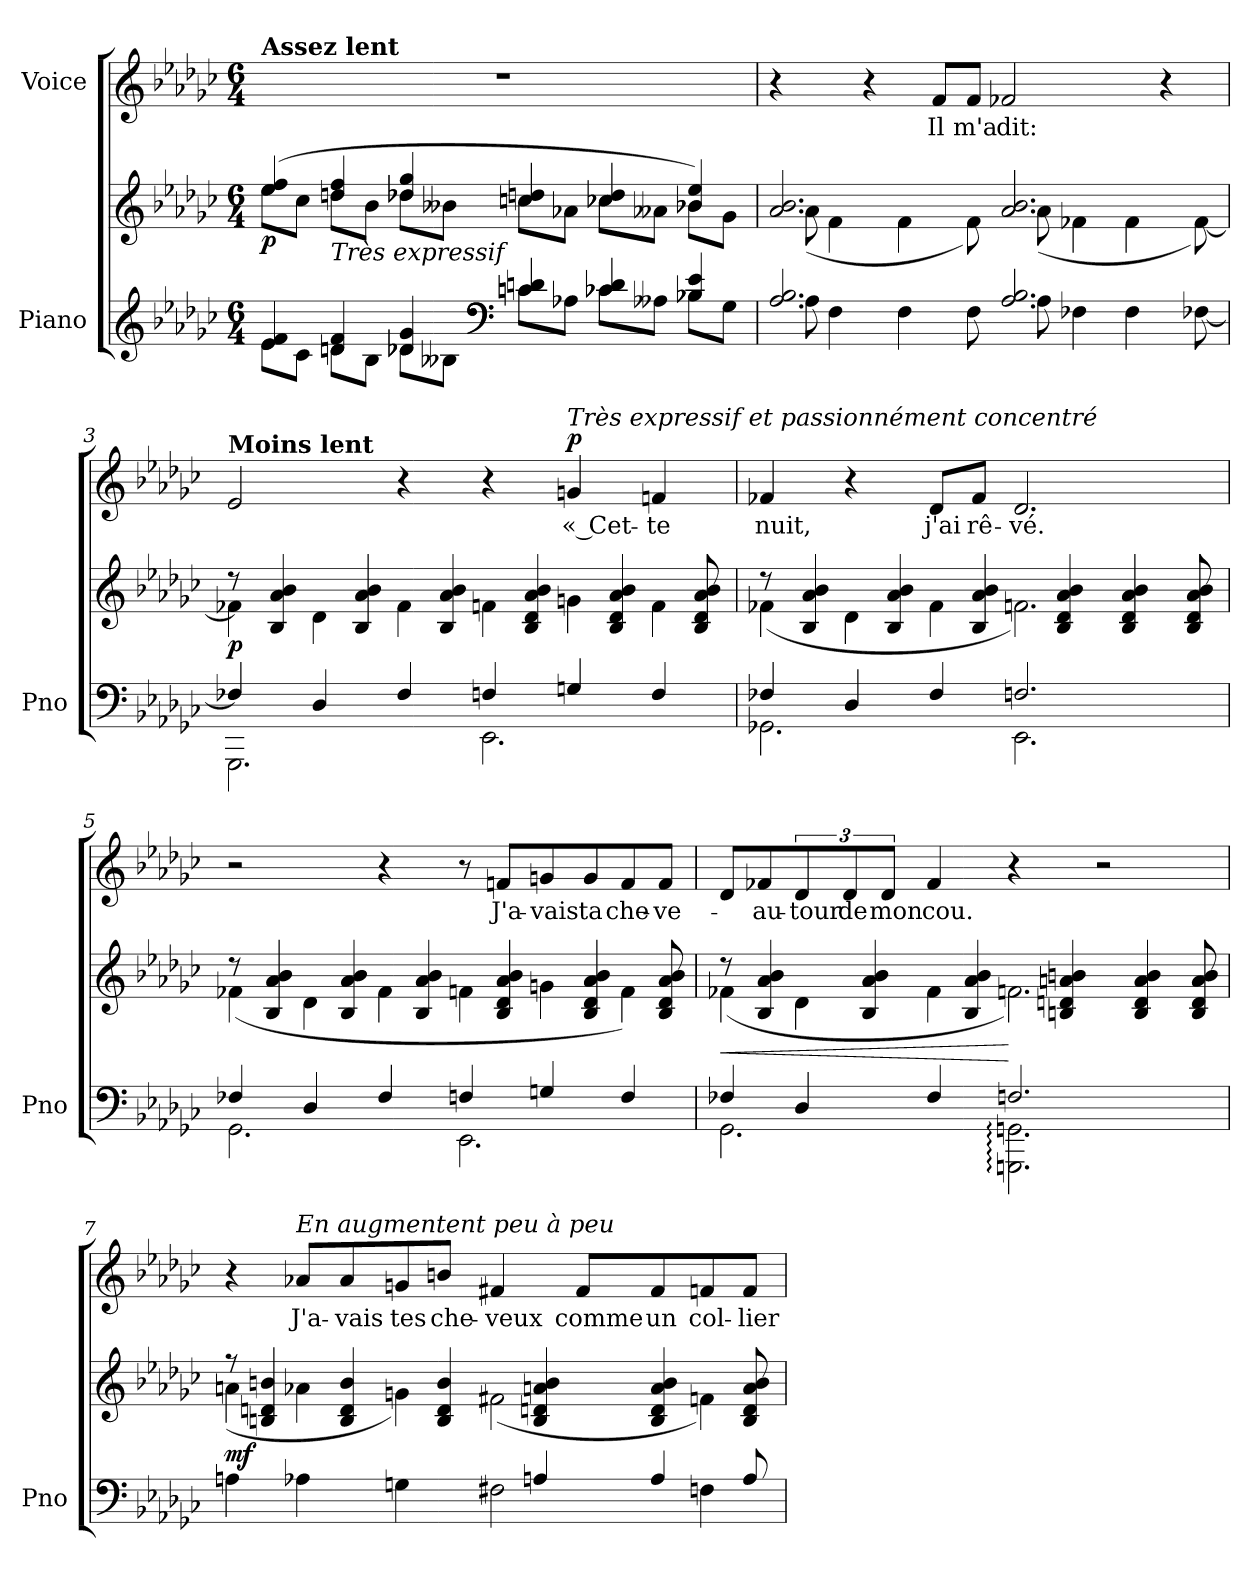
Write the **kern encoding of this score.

**kern	**kern	**dynam	**kern	**text	**dynam
*part2	*part2	*part2	*part1	*part1	*part1
*staff3	*staff2	*staff2/3	*staff1	*staff1	*staff1
*I"Piano	*	*	*I"Voice	*	*
*I'Pno	*	*	*	*	*
*clefG2	*clefG2	*	*clefG2	*	*
*k[b-e-a-d-g-c-]	*k[b-e-a-d-g-c-]	*	*k[b-e-a-d-g-c-]	*	*
*M6/4	*M6/4	*	*M6/4	*	*
*MM70	*MM70	*	*MM70	*	*
=1	=1	=1	=1	=1	=1
*^	*^	*	*	*	*
!	!	!	!	!	!LO:TX:B:t=Assez lent	!	!
!	!	!	!	!LO:DY:b	!	!	!
4e-/ 4f/	8e-\L	(>4ee-/ 4ff/	8ee-\L	p	1.r	.	.
.	8c-\J	.	8cc-\J	.	.	.	.
!	!	!LO:TX:b:i:t=Très expressif	!	!	!	!	!
4dn/ 4f/	8dn\L	4ddn/ 4ff/	8dd\L	.	.	.	.
.	8B-\J	.	8b-\J	.	.	.	.
4d-X/ 4g-/	8d-\L	4dd-X/ 4gg-/	8dd-\L	.	.	.	.
.	8B--X\J	.	8b--X\J	.	.	.	.
*clefF4	*	*	*	*	*	*	*
4cn/ 4dn/	8cn\L	4ccn/ 4ddn/	8ccn\L	.	.	.	.
.	8A-X\J	.	8a-X\J	.	.	.	.
4c-X/ 4d/	8c-\L	4cc-X/ 4dd/	8cc-\L	.	.	.	.
.	8A--X\J	.	8a--X\J	.	.	.	.
4B-X/ 4e-/	8B-\L	4b-X/ 4ee-/)	8b-\L	.	.	.	.
.	8G-\J	.	8g-\J	.	.	.	.
=2	=2	=2	=2	=2	=2	=2	=2
2.A-/ 2.B-/	8A-\	2.a-/ 2.b-/	(>8a-\	.	4r	.	.
.	4F\	.	4f\	.	.	.	.
.	.	.	.	.	4r	.	.
.	4F\	.	4f\	.	.	.	.
!	!	!	!	!	!	!LO:LY:b	!
.	.	.	.	.	8f/L	Il	.
!	!	!	!	!	!	!LO:LY:b	!
.	8F\	.	8f\)	.	8f/J	m'a	.
!	!	!	!	!	!	!LO:LY:b	!
2.A-/ 2.B-/	8A-\	2.a-/ 2.b-/	(>8a-\	.	2f-X/	dit:	.
.	4F-X\	.	4f-X\	.	.	.	.
.	4F-\	.	4f-\	.	.	.	.
.	.	.	.	.	4r	.	.
.	[8F-X\	.	[8f-\)	.	.	.	.
!!LO:LB:g=z
=3	=3	=3	=3	=3	=3	=3	=3
*	*	*	*	*	*MM76	*	*
!	!	!	!	!	!LO:TX:B:t=Moins lent	!	!
!	!	!	!	!LO:DY:a=2	!	!	!
2.GGG-\	4F-X/]	8r	4f-X\]	p	2e-/	.	.
.	.	4B-/ 4a-/ 4b-/	.	.	.	.	.
.	4D-/	.	4d-\	.	.	.	.
.	.	4B-/ 4a-/ 4b-/	.	.	.	.	.
.	4F-/	.	4f-\	.	4r	.	.
.	.	4B-/ 4a-/ 4b-/	.	.	.	.	.
2.EE-\	4Fn/	.	4fn\	.	4r	.	.
.	.	4B-/ 4d-/ 4a-/ 4b-/	.	.	.	.	.
!	!	!	!	!	!LO:TX:a:i:t=Très expressif et passionnément concentré	!	!
!	!	!	!	!	!	!LO:LY:b	!LO:DY:a
.	4Gn/	.	4gn\	.	4gn/	« Cet-	p
.	.	4B-/ 4d-/ 4a-/ 4b-/	.	.	.	.	.
!	!	!	!	!	!	!LO:LY:b	!
.	4F/	.	4f\	.	4fn/	-te	.
.	.	8B-/ 8d-/ 8a-/ 8b-/	.	.	.	.	.
=4	=4	=4	=4	=4	=4	=4	=4
!	!	!	!	!	!	!LO:LY:b	!
2.GG-X\	4F-X/	8r	(<4f-X\	.	4f-X/	nuit,	.
.	.	4B-/ 4a-/ 4b-/	.	.	.	.	.
.	4D-/	.	4d-\	.	4r	.	.
.	.	4B-/ 4a-/ 4b-/	.	.	.	.	.
!	!	!	!	!	!	!LO:LY:b	!
.	4F-/	.	4f-\	.	8d-/L	j'ai	.
!	!	!	!	!	!	!LO:LY:b	!
.	.	4B-/ 4a-/ 4b-/	.	.	8f-/J	rê-	.
!	!	!	!	!	!	!LO:LY:b	!
2.EE-\	2.Fn/	.	2.fn\)	.	2.d-/	-vé.	.
.	.	4B-/ 4d-/ 4a-/ 4b-/	.	.	.	.	.
.	.	4B-/ 4d-/ 4a-/ 4b-/	.	.	.	.	.
.	.	8B-/ 8d-/ 8a-/ 8b-/	.	.	.	.	.
!!LO:LB:g=z
=5	=5	=5	=5	=5	=5	=5	=5
2.GG-\	4F-X/	8r	(<4f-X\	.	2r	.	.
.	.	4B-/ 4a-/ 4b-/	.	.	.	.	.
.	4D-/	.	4d-\	.	.	.	.
.	.	4B-/ 4a-/ 4b-/	.	.	.	.	.
.	4F-/	.	4f-\	.	4r	.	.
.	.	4B-/ 4a-/ 4b-/	.	.	.	.	.
2.EE-\	4Fn/	.	4fn\	.	8r	.	.
!	!	!	!	!	!	!LO:LY:b	!
.	.	4B-/ 4d-/ 4a-/ 4b-/	.	.	8fn/L	J'a-	.
!	!	!	!	!	!	!LO:LY:b	!
.	4Gn/	.	4gn\	.	8gn/	-vais	.
!	!	!	!	!	!	!LO:LY:b	!
.	.	4B-/ 4d-/ 4a-/ 4b-/	.	.	8g/	ta	.
!	!	!	!	!	!	!LO:LY:b	!
.	4F/	.	4f\)	.	8f/	che-	.
!	!	!	!	!	!	!LO:LY:b	!
.	.	8B-/ 8d-/ 8a-/ 8b-/	.	.	8f/J	-ve-	.
=6	=6	=6	=6	=6	=6	=6	=6
!	!	!	!	!LO:HP:b	!	!	!
2.GG-\	4F-X/	8r	(<4f-X\	<	8d-/L	.	.
!	!	!	!	!	!	!LO:LY:b	!
.	.	4B-/ 4a-/ 4b-/	.	.	8f-X/	au-	.
!	!	!	!	!	!	!LO:LY:b	!
.	4D-/	.	4d-\	.	12d-/	-tour	.
!	!	!	!	!	!	!LO:LY:b	!
.	.	.	.	.	12d-/	de	.
.	.	4B-/ 4a-/ 4b-/	.	.	.	.	.
!	!	!	!	!	!	!LO:LY:b	!
.	.	.	.	.	12d-/J	mon	.
!	!	!	!	!	!	!LO:LY:b	!
.	4F-/	.	4f-\	.	4f-/	cou.	.
.	.	4B-/ 4a-/ 4b-/	.	.	.	.	.
2.GGGn\: 2.GGn\:	2.Fn/	.	2.fn\)	[	4r	.	.
.	.	4Bn/ 4dn/ 4an/ 4bn/	.	.	.	.	.
.	.	.	.	.	2r	.	.
.	.	4B/ 4d/ 4a/ 4b/	.	.	.	.	.
.	.	8B/ 8d/ 8a/ 8b/	.	.	.	.	.
!!LO:PB:g=z
=7	=7	=7	=7	=7	=7	=7	=7
!	!	!	!	!LO:DY:b	!	!	!
2.rGGyy	4An\	8r	(>4an\	mf	4r	.	.
.	.	4Bn/ 4dn/ 4bn/	.	.	.	.	.
!	!	!	!	!	!LO:TX:a:i:t=En           augmentent           peu           à           peu	!	!
!	!	!	!	!	!	!LO:LY:b	!
.	4A-X\	.	4a-X\	.	8a-X/L	J'a-	.
!	!	!	!	!	!	!LO:LY:b	!
.	.	4B/ 4d/ 4b/	.	.	8a-/	-vais	.
!	!	!	!	!	!	!LO:LY:b	!
.	4Gn\	.	4gn\)	.	8gn/	tes	.
!	!	!	!	!	!	!LO:LY:b	!
.	.	4B/ 4d/ 4b/	.	.	8bn/J	che-	.
!	!	!	!	!	!	!LO:LY:b	!
8rFyy	2F#X\	.	(>2f#X\	.	4f#X/	-veux	.
4An/	.	4B/ 4dn/ 4an/ 4b/	.	.	.	.	.
!	!	!	!	!	!	!LO:LY:b	!
.	.	.	.	.	8f#/L	comme	.
!	!	!	!	!	!	!LO:LY:b	!
4A/	.	4B/ 4d/ 4a/ 4b/	.	.	8f#/	un	.
!	!	!	!	!	!	!LO:LY:b	!
.	4Fn\	.	4fn\)	.	8fn/	col-	.
!	!	!	!	!	!	!LO:LY:b	!
8A/	.	8B/ 8d/ 8a/ 8b/	.	.	8f/J	-lier	.
*v	*v	*	*	*	*	*	*
*	*v	*v	*	*	*	*
=	=	=	=	=	=
*-	*-	*-	*-	*-	*-
